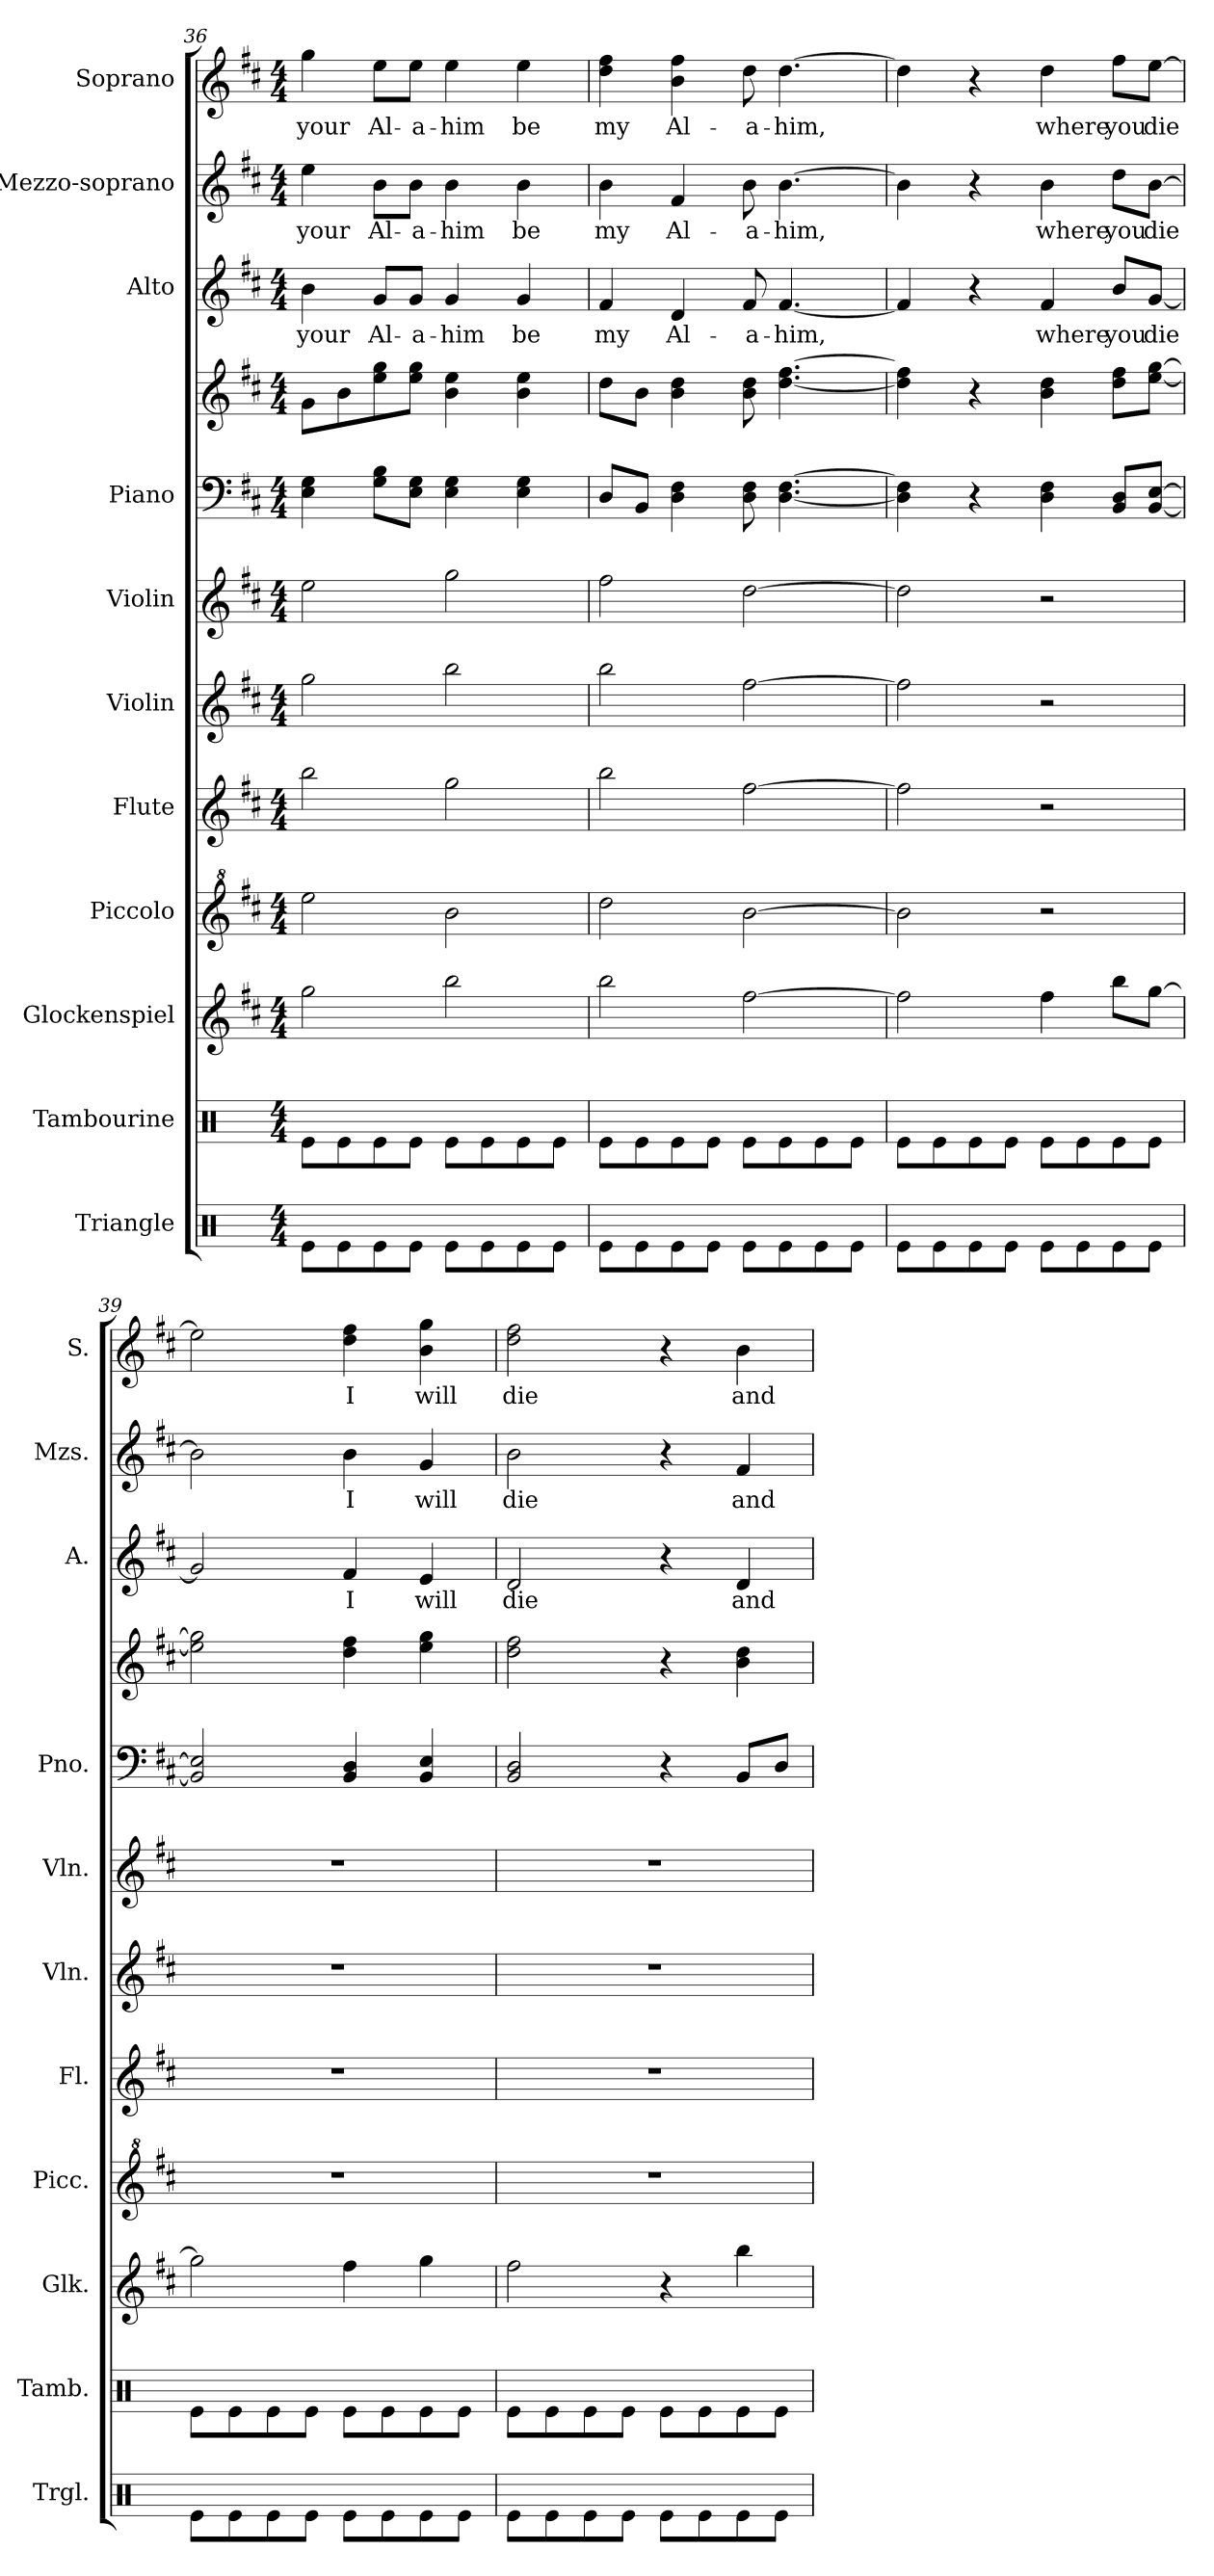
**kern	**kern	**kern	**kern	**kern	**kern	**kern	**kern	**kern	**kern	**text	**kern	**text	**kern	**text
*part11	*part10	*part9	*part8	*part7	*part6	*part5	*part4	*part4	*part3	*part3	*part2	*part2	*part1	*part1
*staff12	*staff11	*staff10	*staff9	*staff8	*staff7	*staff6	*staff5	*staff4	*staff3	*staff3	*staff2	*staff2	*staff1	*staff1
*I"Triangle	*I"Tambourine	*I"Glockenspiel	*I"Piccolo	*I"Flute	*I"Violin	*I"Violin	*I"Piano	*	*I"Alto	*	*I"Mezzo-soprano	*	*I"Soprano	*
*I'Trgl.	*I'Tamb.	*I'Glk.	*I'Picc.	*I'Fl.	*I'Vln.	*I'Vln.	*I'Pno.	*	*I'A.	*	*I'Mzs.	*	*I'S.	*
*clefX	*clefX	*clefG2	*clefG^2	*clefG2	*clefG2	*clefG2	*clefF4	*clefG2	*clefG2	*	*clefG2	*	*clefG2	*
*	*	*ITrd-14c-24	*ITrd-7c-12	*	*	*	*	*	*	*	*	*	*	*
*k[]	*k[]	*k[f#c#]	*k[f#c#]	*k[f#c#]	*k[f#c#]	*k[f#c#]	*k[f#c#]	*k[f#c#]	*k[f#c#]	*	*k[f#c#]	*	*k[f#c#]	*
*M4/4	*M4/4	*M4/4	*M4/4	*M4/4	*M4/4	*M4/4	*M4/4	*M4/4	*M4/4	*	*M4/4	*	*M4/4	*
=36	=36	=36	=36	=36	=36	=36	=36	=36	=36	=36	=36	=36	=36	=36
8Re\L	8Re\L	2gggg\	2eeee\	2bb\	2gg\	2ee\	4E\ 4G\	8g\L	4b\	your	4ee\	your	4gg\	your
8Re\	8Re\	.	.	.	.	.	.	8b\	.	.	.	.	.	.
8Re\	8Re\	.	.	.	.	.	8G\ 8B\L	8ee\ 8gg\	8g/L	Al-	8b\L	Al-	8ee\L	Al-
8Re\J	8Re\J	.	.	.	.	.	8E\ 8G\J	8ee\ 8gg\J	8g/J	-a-	8b\J	-a-	8ee\J	-a-
8Re\L	8Re\L	2bbbb\	2bbb\	2gg\	2bb\	2gg\	4E\ 4G\	4b\ 4ee\	4g/	-him	4b\	-him	4ee\	-him
8Re\	8Re\	.	.	.	.	.	.	.	.	.	.	.	.	.
8Re\	8Re\	.	.	.	.	.	4E\ 4G\	4b\ 4ee\	4g/	be	4b\	be	4ee\	be
8Re\J	8Re\J	.	.	.	.	.	.	.	.	.	.	.	.	.
!!LO:PB:g=z
=37	=37	=37	=37	=37	=37	=37	=37	=37	=37	=37	=37	=37	=37	=37
8Re\L	8Re\L	2bbbb\	2dddd\	2bb\	2bb\	2ff#\	8D/L	8dd\L	4f#/	my	4b\	my	4dd\ 4ff#\	my
8Re\	8Re\	.	.	.	.	.	8BB/J	8b\J	.	.	.	.	.	.
8Re\	8Re\	.	.	.	.	.	4D\ 4F#\	4b\ 4dd\	4d/	Al-	4f#/	Al-	4b\ 4ff#\	Al-
8Re\J	8Re\J	.	.	.	.	.	.	.	.	.	.	.	.	.
8Re\L	8Re\L	[2ffff#\	[2bbb\	[2ff#\	[2ff#\	[2dd\	8D\ 8F#\	8b\ 8dd\	8f#/	-a-	8b\	-a-	8dd\	-a-
8Re\	8Re\	.	.	.	.	.	[4.D\ [4.F#\	[4.dd\ [4.ff#\	[4.f#/	-him,	[4.b\	-him,	[4.dd\	-him,
8Re\	8Re\	.	.	.	.	.	.	.	.	.	.	.	.	.
8Re\J	8Re\J	.	.	.	.	.	.	.	.	.	.	.	.	.
=38	=38	=38	=38	=38	=38	=38	=38	=38	=38	=38	=38	=38	=38	=38
8Re\L	8Re\L	2ffff#\]	2bbb\]	2ff#\]	2ff#\]	2dd\]	4D\] 4F#\]	4dd\] 4ff#\]	4f#/]	.	4b\]	.	4dd\]	.
8Re\	8Re\	.	.	.	.	.	.	.	.	.	.	.	.	.
8Re\	8Re\	.	.	.	.	.	4r	4r	4r	.	4r	.	4r	.
8Re\J	8Re\J	.	.	.	.	.	.	.	.	.	.	.	.	.
8Re\L	8Re\L	4ffff#\	2r	2r	2r	2r	4D\ 4F#\	4b\ 4dd\	4f#/	where	4b\	where	4dd\	where
8Re\	8Re\	.	.	.	.	.	.	.	.	.	.	.	.	.
8Re\	8Re\	8bbbb\L	.	.	.	.	8BB/ 8D/L	8dd\ 8ff#\L	8b/L	you	8dd\L	you	8ff#\L	you
8Re\J	8Re\J	[8gggg\J	.	.	.	.	[8BB/ [8E/J	[8ee\ [8gg\J	[8g/J	die	[8b\J	die	[8ee\J	die
=39	=39	=39	=39	=39	=39	=39	=39	=39	=39	=39	=39	=39	=39	=39
8Re\L	8Re\L	2gggg\]	1r	1r	1r	1r	2BB/] 2E/]	2ee\] 2gg\]	2g/]	.	2b\]	.	2ee\]	.
8Re\	8Re\	.	.	.	.	.	.	.	.	.	.	.	.	.
8Re\	8Re\	.	.	.	.	.	.	.	.	.	.	.	.	.
8Re\J	8Re\J	.	.	.	.	.	.	.	.	.	.	.	.	.
8Re\L	8Re\L	4ffff#\	.	.	.	.	4BB/ 4D/	4dd\ 4ff#\	4f#/	I	4b\	I	4dd\ 4ff#\	I
8Re\	8Re\	.	.	.	.	.	.	.	.	.	.	.	.	.
8Re\	8Re\	4gggg\	.	.	.	.	4BB/ 4E/	4ee\ 4gg\	4e/	will	4g/	will	4b\ 4gg\	will
8Re\J	8Re\J	.	.	.	.	.	.	.	.	.	.	.	.	.
=40	=40	=40	=40	=40	=40	=40	=40	=40	=40	=40	=40	=40	=40	=40
8Re\L	8Re\L	2ffff#\	1r	1r	1r	1r	2BB/ 2D/	2dd\ 2ff#\	2d/	die	2b\	die	2dd\ 2ff#\	die
8Re\	8Re\	.	.	.	.	.	.	.	.	.	.	.	.	.
8Re\	8Re\	.	.	.	.	.	.	.	.	.	.	.	.	.
8Re\J	8Re\J	.	.	.	.	.	.	.	.	.	.	.	.	.
8Re\L	8Re\L	4r	.	.	.	.	4r	4r	4r	.	4r	.	4r	.
8Re\	8Re\	.	.	.	.	.	.	.	.	.	.	.	.	.
8Re\	8Re\	4bbbb\	.	.	.	.	8BB/L	4b\ 4dd\	4d/	and	4f#/	and	4b\	and
8Re\J	8Re\J	.	.	.	.	.	8D/J	.	.	.	.	.	.	.
=	=	=	=	=	=	=	=	=	=	=	=	=	=	=
*-	*-	*-	*-	*-	*-	*-	*-	*-	*-	*-	*-	*-	*-	*-
